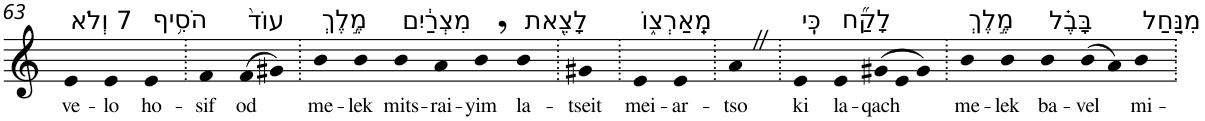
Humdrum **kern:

**kern	**text
*part1	*part1
*staff1	*staff1
*I"Piano	*
*I'Pno	*
!!LO:PB:g=z
*clefG2	*
*k[]	*
=63	=63
!LO:TX:a:t=7 וְלֹא	!
!	!LO:LY:b
4e	ve-
!	!LO:LY:b
4e	-lo
!LO:TX:a:t=הֹסִ֥יף	!
!	!LO:LY:b
4e	ho-
=64.	=64.
!	!LO:LY:b
4f	-sif
!LO:TX:a:t=עוֹד֙	!
!	!LO:LY:b
(>8f	od
8g#X)	.
=65.	=65.
!LO:TX:a:t=מֶ֣לֶךְ	!
!	!LO:LY:b
4b	me-
!	!LO:LY:b
4b	-lek
!LO:TX:a:t=מִצְרַ֔יִם	!
!	!LO:LY:b
4b	mits-
!	!LO:LY:b
4a	-rai-
!	!LO:LY:b
4b,	-yim
!LO:TX:a:t=לָצֵ֖את	!
!	!LO:LY:b
4b	la-
=66.	=66.
!	!LO:LY:b
4g#X	-tseit
=67.	=67.
!LO:TX:a:t=מֵֽאַרְצ֑וֹ	!
!	!LO:LY:b
4e	mei-
!	!LO:LY:b
4e	-ar-
=68.	=68.
!	!LO:LY:b
4aZ	-tso
=69.	=69.
!LO:TX:a:t=כִּֽי	!
!	!LO:LY:b
4e	ki
!LO:TX:a:t=לָקַ֞ח	!
!	!LO:LY:b
4e	la-
*Xtuplet	*
!	!LO:LY:b
(>12g#X	-qach
12e	.
12g#)	.
=70.	=70.
!LO:TX:a:t=מֶ֣לֶךְ	!
!	!LO:LY:b
4b	me-
!	!LO:LY:b
4b	-lek
!LO:TX:a:t=בָּבֶ֗ל	!
!	!LO:LY:b
4b	ba-
!	!LO:LY:b
(>8b	-vel
8a)	.
!LO:TX:a:t=מִנַּ֤חַל	!
!	!LO:LY:b
4b	mi-
=.	=.
*-	*-
